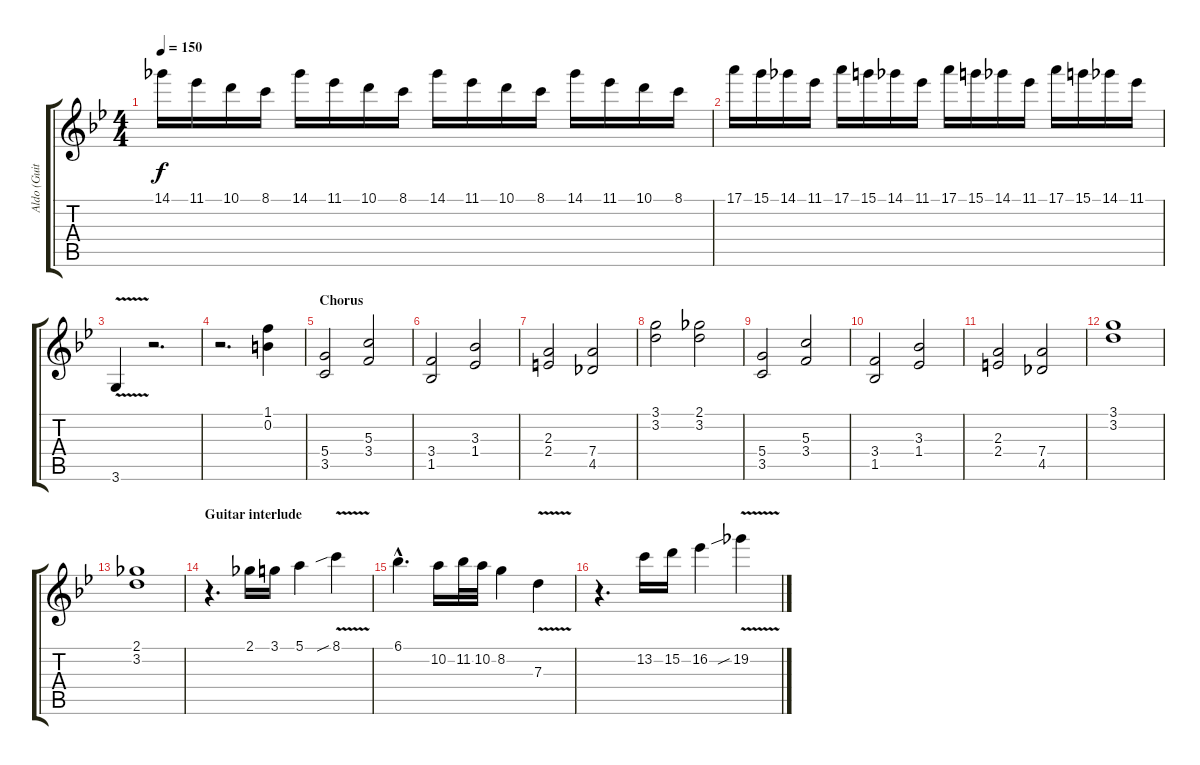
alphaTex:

\track ("Aldo (Guitar I)" "Aldo (Guit") {instrument distortionguitar}
\staff {score tabs}
\tuning (E4 B3 G3 D3 A2 E2) {hide}
\ts (4 4)
\tempo 150
\clef g2
\ks gminor
14.1.16{dy f} 11.1.16 10.1.16 8.1.16 14.1.16 11.1.16 10.1.16 8.1.16 14.1.16 11.1.16 10.1.16 8.1.16 14.1.16 11.1.16 10.1.16 8.1.16 |
17.1.16 15.1.16 14.1.16 11.1.16 17.1.16 15.1.16 14.1.16 11.1.16 17.1.16 15.1.16 14.1.16 11.1.16 17.1.16 15.1.16 14.1.16 11.1.16 |
3.6{v}.4 r.2{d} |
r.2{d} (1.1 0.2).4 |
\section ("" "Chorus")
(5.4 3.5).2 (5.3 3.4).2 |
(3.4 1.5).2 (3.3 1.4).2 |
(2.3 2.4).2 (7.4 4.5).2 |
(3.1 3.2).2 (2.1 3.2).2 |
(5.4 3.5).2 (5.3 3.4).2 |
(3.4 1.5).2 (3.3 1.4).2 |
(2.3 2.4).2 (7.4 4.5).2 |
(3.1 3.2).1 |
(2.1 3.2).1 |
\section ("" "Guitar interlude")
r.4{d volume 11} 2.1.16 3.1.16 5.1.4 8.1{v sib}.4 |
6.1{hac}.4{d} 10.2.16 11.2.32 10.2.32 8.2.4 7.3{v}.4 |
r.4{d} 13.2.16 15.2.16 16.2.4 19.2{v sib}.4
